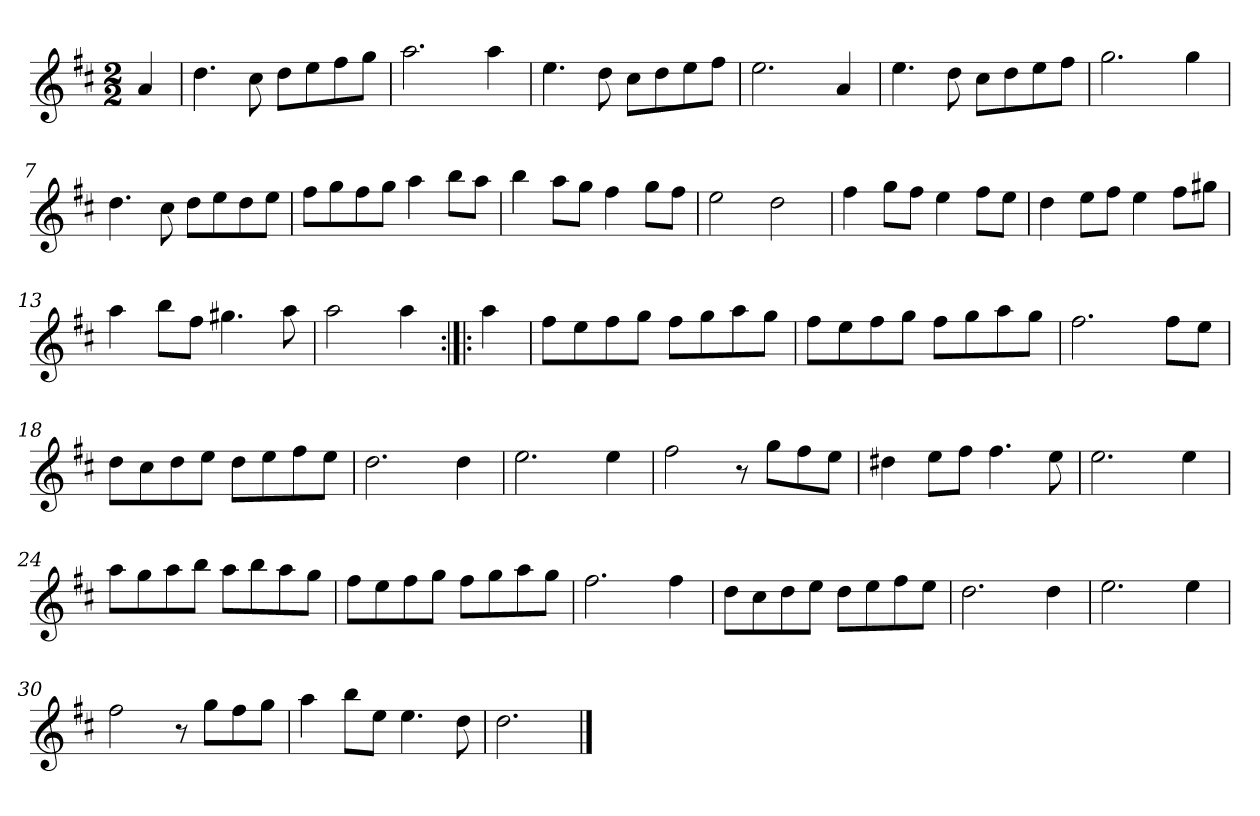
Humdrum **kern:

**kern
*part1
*staff1
*clefG2
*k[f#c#]
*D:
*M2/2
*MM120
=
4a
=1
4.dd
8cc#
8dd\L
8ee\
8ff#\
8gg\J
=2
2.aa
4aa
=3
4.ee
8dd
8cc#\L
8dd\
8ee\
8ff#\J
=4
2.ee
4a
=5
4.ee
8dd
8cc#\L
8dd\
8ee\
8ff#\J
=6
2.gg
4gg
=7
4.dd
8cc#
8dd\L
8ee\
8dd\
8ee\J
=8
8ff#\L
8gg\
8ff#\
8gg\J
4aa
8bb\L
8aa\J
=9
4bb
8aa\L
8gg\J
4ff#
8gg\L
8ff#\J
=10
2ee
2dd
=11
4ff#
8gg\L
8ff#\J
4ee
8ff#\L
8ee\J
=12
4dd
8ee\L
8ff#\J
4ee
8ff#\L
8gg#X\J
=13
4aa
8bb\L
8ff#\J
4.gg#X
8aa
=14
2aa
4aa
=:|!|:
4aa
=15
8ff#\L
8ee\
8ff#\
8gg\J
8ff#\L
8gg\
8aa\
8gg\J
=16
8ff#\L
8ee\
8ff#\
8gg\J
8ff#\L
8gg\
8aa\
8gg\J
=17
2.ff#
8ff#\L
8ee\J
=18
8dd\L
8cc#\
8dd\
8ee\J
8dd\L
8ee\
8ff#\
8ee\J
=19
2.dd
4dd
=20
2.ee
4ee
=21
2ff#
8r
8gg\L
8ff#\
8ee\J
=22
4dd#X
8ee\L
8ff#\J
4.ff#
8ee
=23
2.ee
4ee
=24
8aa\L
8gg\
8aa\
8bb\J
8aa\L
8bb\
8aa\
8gg\J
=25
8ff#\L
8ee\
8ff#\
8gg\J
8ff#\L
8gg\
8aa\
8gg\J
=26
2.ff#
4ff#
=27
8dd\L
8cc#\
8dd\
8ee\J
8dd\L
8ee\
8ff#\
8ee\J
=28
2.dd
4dd
=29
2.ee
4ee
=30
2ff#
8r
8gg\L
8ff#\
8gg\J
=31
4aa
8bb\L
8ee\J
4.ee
8dd
=32
2.dd
==
*-
